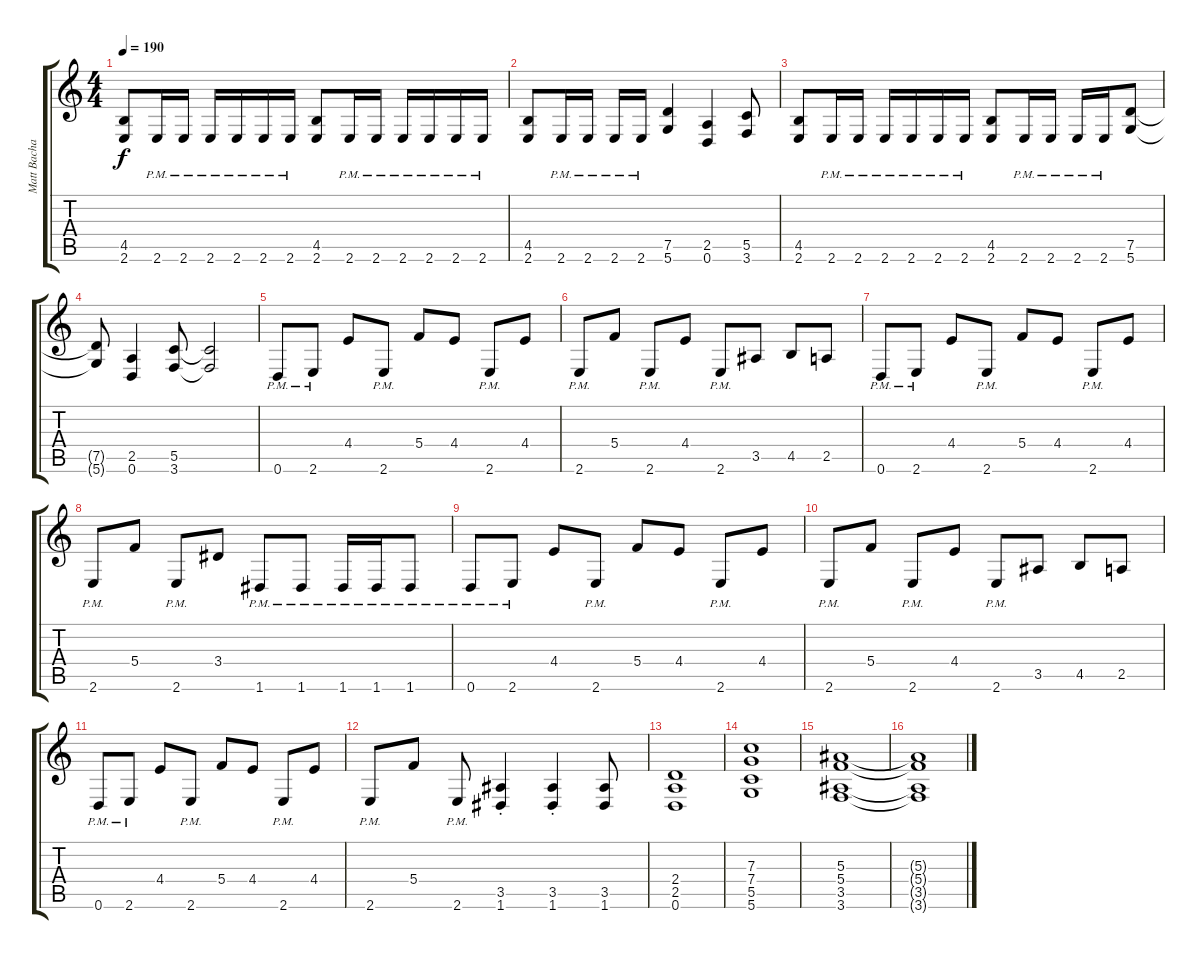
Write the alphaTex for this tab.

\track ("Matt Bachand" "Matt Bacha") {instrument distortionguitar}
\staff {score tabs}
\tuning (D4 A3 F3 C3 G2 D2) {hide}
\ts (4 4)
\tempo 190
\clef g2
\ks c
(4.5 2.6).8{dy f} 2.6{pm}.16 2.6{pm}.16 2.6{pm}.16 2.6{pm}.16 2.6{pm}.16 2.6{pm}.16 (4.5 2.6).8 2.6{pm}.16 2.6{pm}.16 2.6{pm}.16 2.6{pm}.16 2.6{pm}.16 2.6{pm}.16 |
(4.5 2.6).8 2.6{pm}.16 2.6{pm}.16 2.6{pm}.16 2.6{pm}.16 (7.5 5.6).4 (2.5 0.6).4 (5.5 3.6).8 |
(4.5 2.6).8 2.6{pm}.16 2.6{pm}.16 2.6{pm}.16 2.6{pm}.16 2.6{pm}.16 2.6{pm}.16 (4.5 2.6).8 2.6{pm}.16 2.6{pm}.16 2.6{pm}.16 2.6{pm}.16 (7.5 5.6).8 |
(7.5{t} 5.6{t}).8 (2.5 0.6).4 (5.5 3.6).8 (5.5{t} 3.6{t}).2 |
0.6{pm}.8 2.6{pm}.8 4.4.8 2.6{pm}.8 5.4.8 4.4.8 2.6{pm}.8 4.4.8 |
2.6{pm}.8 5.4.8 2.6{pm}.8 4.4.8 2.6{pm}.8 3.5.8 4.5.8 2.5.8 |
0.6{pm}.8 2.6{pm}.8 4.4.8 2.6{pm}.8 5.4.8 4.4.8 2.6{pm}.8 4.4.8 |
2.6{pm}.8 5.4.8 2.6{pm}.8 3.4.8 1.6{pm}.8 1.6{pm}.8 1.6{pm}.16 1.6{pm}.16 1.6{pm}.8 |
0.6{pm}.8 2.6{pm}.8 4.4.8 2.6{pm}.8 5.4.8 4.4.8 2.6{pm}.8 4.4.8 |
2.6{pm}.8 5.4.8 2.6{pm}.8 4.4.8 2.6{pm}.8 3.5.8 4.5.8 2.5.8 |
0.6{pm}.8 2.6{pm}.8 4.4.8 2.6{pm}.8 5.4.8 4.4.8 2.6{pm}.8 4.4.8 |
2.6{pm}.8 5.4.8 2.6{pm}.8 (3.5{st} 1.6{st}).4 (3.5{st} 1.6{st}).4 (3.5 1.6).8 |
(2.4 2.5 0.6).1 |
(7.3 7.4 5.5 5.6).1 |
(5.3 5.4 3.5 3.6).1 |
(5.3{t} 5.4{t} 3.5{t} 3.6{t}).1
